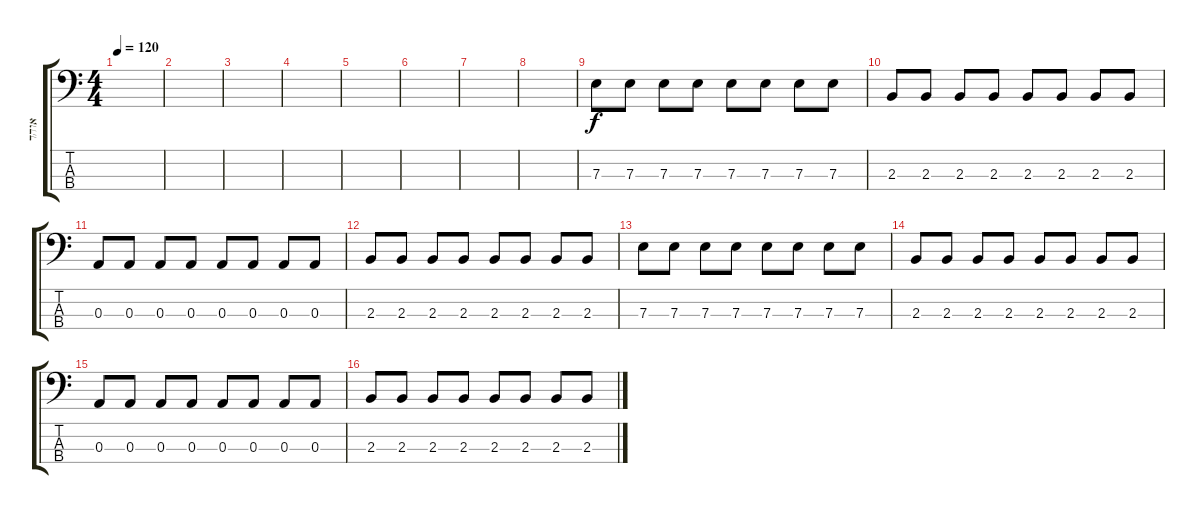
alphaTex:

\track ("אוהד" "אוהד") {instrument electricbasspick}
\staff {score tabs}
\tuning (G2 D2 A1 E1) {hide}
\ts (4 4)
\tempo 120
\clef f4
\ks c
|
|
|
|
|
|
|
|
7.3.8 7.3.8 7.3.8 7.3.8 7.3.8 7.3.8 7.3.8 7.3.8 |
2.3.8 2.3.8 2.3.8 2.3.8 2.3.8 2.3.8 2.3.8 2.3.8 |
0.3.8 0.3.8 0.3.8 0.3.8 0.3.8 0.3.8 0.3.8 0.3.8 |
2.3.8 2.3.8 2.3.8 2.3.8 2.3.8 2.3.8 2.3.8 2.3.8 |
7.3.8 7.3.8 7.3.8 7.3.8 7.3.8 7.3.8 7.3.8 7.3.8 |
2.3.8 2.3.8 2.3.8 2.3.8 2.3.8 2.3.8 2.3.8 2.3.8 |
0.3.8 0.3.8 0.3.8 0.3.8 0.3.8 0.3.8 0.3.8 0.3.8 |
2.3.8 2.3.8 2.3.8 2.3.8 2.3.8 2.3.8 2.3.8 2.3.8
